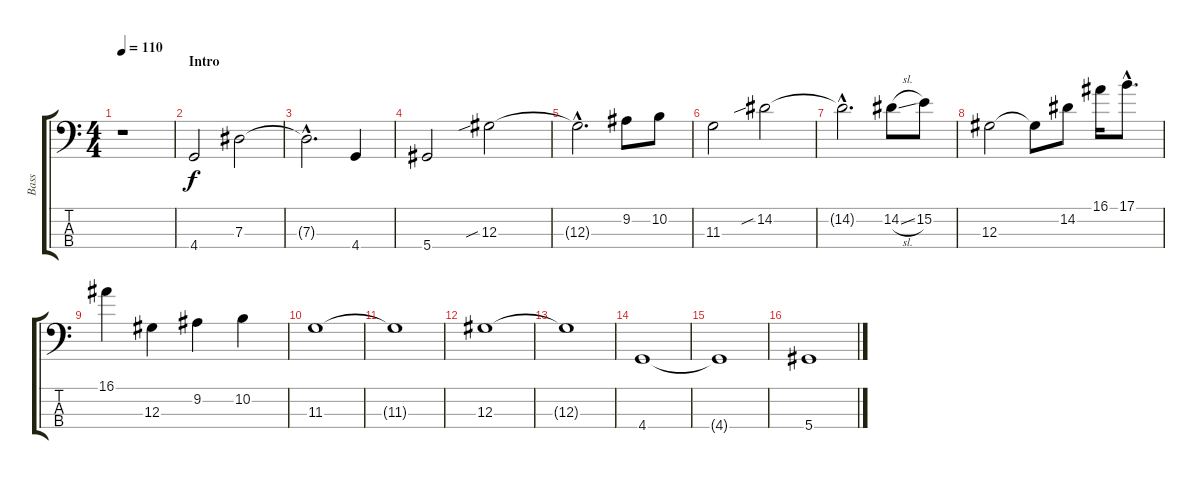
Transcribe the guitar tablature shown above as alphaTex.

\track ("Bass" "Bass") {instrument electricbassfinger}
\staff {score tabs}
\tuning (Gb2 Db2 Ab1 Eb1) {hide}
\ts (4 4)
\tempo 110
\clef f4
\ks c
r.1{dy f instrument electricbassfinger} |
\section ("" "Intro")
4.4.2 7.3.2 |
7.3{hac t}.2{d} 4.4.4 |
5.4.2 12.3{sib}.2 |
12.3{hac t}.2{d} 9.2.8 10.2.8 |
11.3.2 14.2{sib}.2 |
14.2{hac t}.2{d} 14.2{sl}.8 15.2.8 |
12.3.2 12.3{t}.8 14.2.8 16.1.16 17.1{hac}.8{d} |
16.1.4 12.3.4 9.2.4 10.2.4 |
11.3.1 |
11.3{t}.1 |
12.3.1 |
12.3{t}.1 |
4.4.1 |
4.4{t}.1 |
5.4.1
